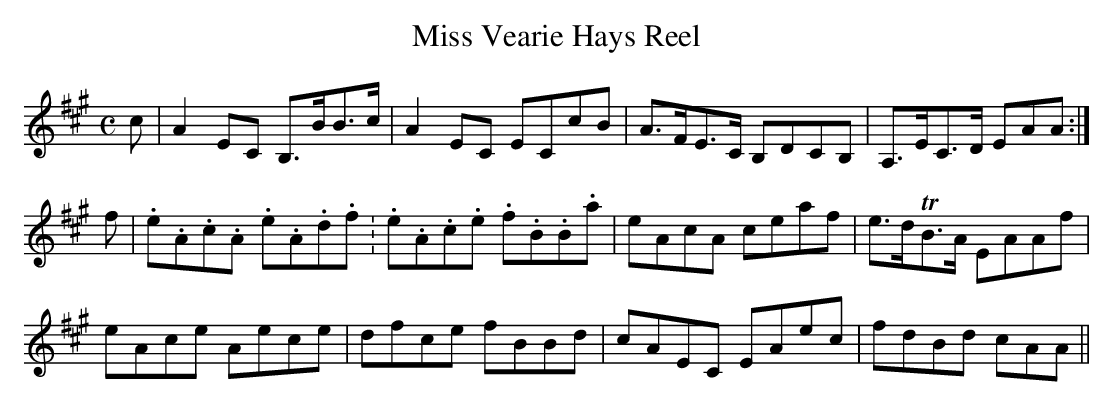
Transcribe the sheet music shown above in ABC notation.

X:1
T:Miss Vearie Hays Reel
M:C
L:1/8
K:A
c|A2 EC B,>BB>c|A2 EC ECcB|A>FE>C B,DCB,|A,>EC>D EAA:|
f|.e.A.c.A .e.A.d.f.|.e.A.c.e. f.B.B.a|eAcA ceaf|e>dTB>A EAAf|
eAce Aece|dfce fBBd|cAEC EAec|fdBd cAA||
